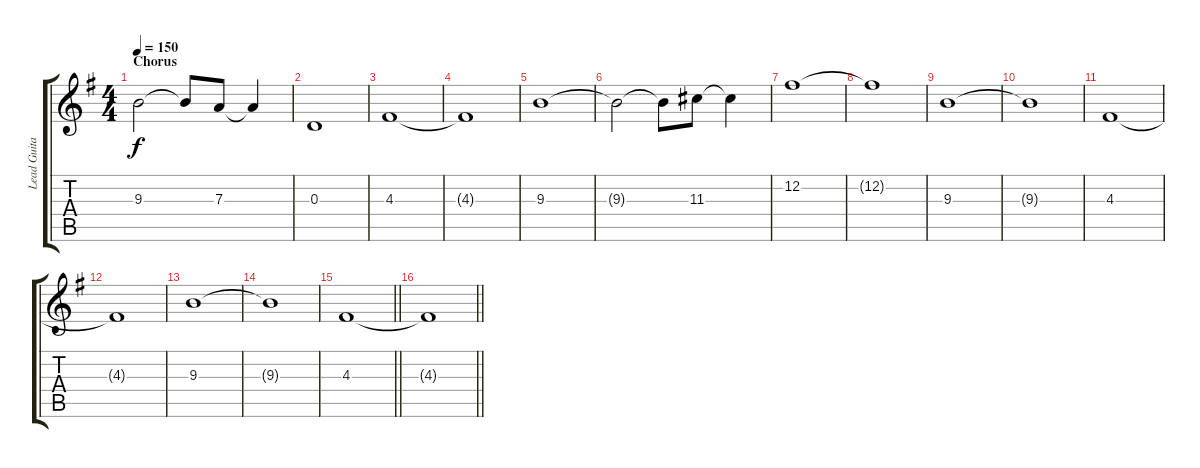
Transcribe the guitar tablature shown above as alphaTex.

\track ("Lead Guitar, Effects" "Lead Guita") {instrument overdrivenguitar}
\staff {score tabs}
\tuning (B3 Gb3 D3 A2 E2 B1) {hide}
\ts (4 4)
\section ("" "Chorus")
\tempo 150
\clef g2
\ks g
9.3.2{dy f volume 13 instrument overdrivenguitar} 9.3{t}.8 7.3.8 7.3{t}.4 |
0.3.1 |
4.3.1 |
4.3{t}.1 |
9.3.1 |
9.3{t}.2 9.3{t}.8 11.3.8 11.3{t}.4 |
12.2.1 |
12.2{t}.1 |
9.3.1 |
9.3{t}.1 |
4.3.1 |
4.3{t}.1 |
9.3.1 |
9.3{t}.1 |
\barLineRight lightlight
4.3.1 |
\barLineRight lightlight
4.3{t}.1
